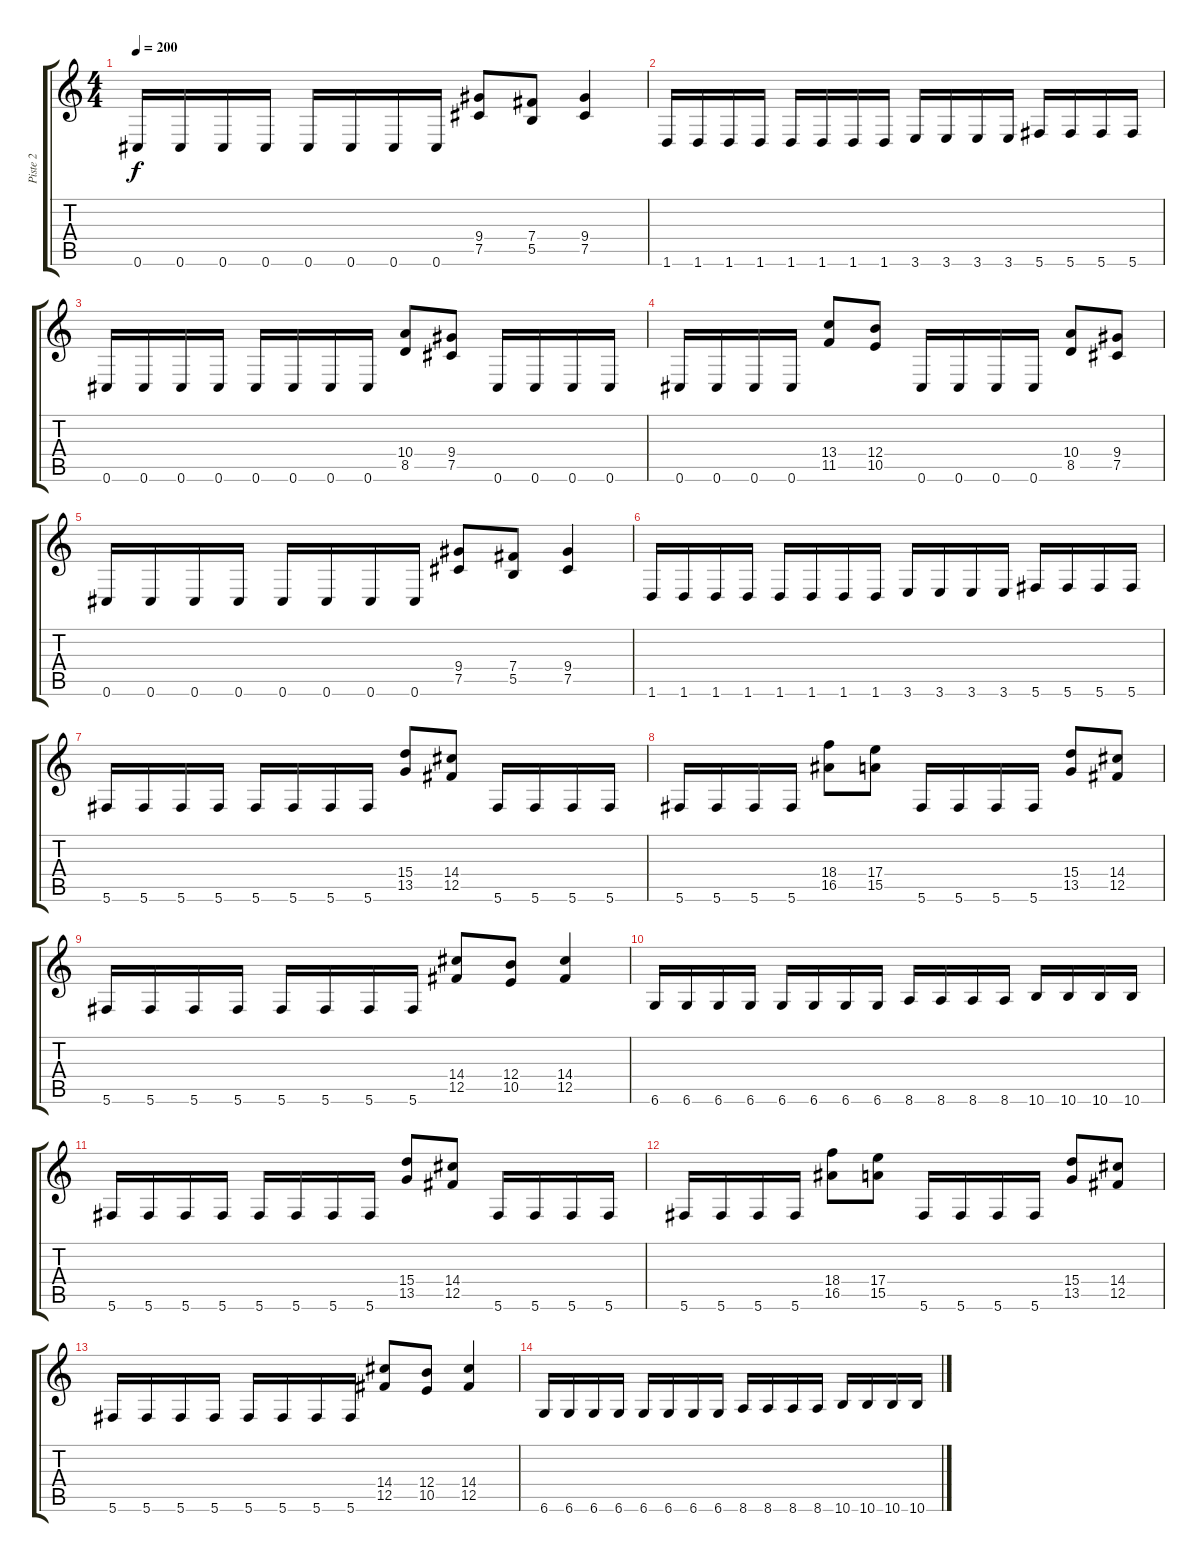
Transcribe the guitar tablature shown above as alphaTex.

\track ("Piste 2" "Piste 2") {instrument distortionguitar}
\staff {score tabs}
\tuning (Db4 Ab3 E3 B2 Gb2 Db2) {hide}
\ts (4 4)
\tempo 200
\clef g2
\ks c
0.6.16{dy f} 0.6.16 0.6.16 0.6.16 0.6.16 0.6.16 0.6.16 0.6.16 (9.4 7.5).8 (7.4 5.5).8 (9.4 7.5).4 |
1.6.16 1.6.16 1.6.16 1.6.16 1.6.16 1.6.16 1.6.16 1.6.16 3.6.16 3.6.16 3.6.16 3.6.16 5.6.16 5.6.16 5.6.16 5.6.16 |
0.6.16 0.6.16 0.6.16 0.6.16 0.6.16 0.6.16 0.6.16 0.6.16 (10.4 8.5).8 (9.4 7.5).8 0.6.16 0.6.16 0.6.16 0.6.16 |
0.6.16 0.6.16 0.6.16 0.6.16 (13.4 11.5).8 (12.4 10.5).8 0.6.16 0.6.16 0.6.16 0.6.16 (10.4 8.5).8 (9.4 7.5).8 |
0.6.16 0.6.16 0.6.16 0.6.16 0.6.16 0.6.16 0.6.16 0.6.16 (9.4 7.5).8 (7.4 5.5).8 (9.4 7.5).4 |
1.6.16 1.6.16 1.6.16 1.6.16 1.6.16 1.6.16 1.6.16 1.6.16 3.6.16 3.6.16 3.6.16 3.6.16 5.6.16 5.6.16 5.6.16 5.6.16 |
5.6.16 5.6.16 5.6.16 5.6.16 5.6.16 5.6.16 5.6.16 5.6.16 (15.4 13.5).8 (14.4 12.5).8 5.6.16 5.6.16 5.6.16 5.6.16 |
5.6.16 5.6.16 5.6.16 5.6.16 (18.4 16.5).8 (17.4 15.5).8 5.6.16 5.6.16 5.6.16 5.6.16 (15.4 13.5).8 (14.4 12.5).8 |
5.6.16 5.6.16 5.6.16 5.6.16 5.6.16 5.6.16 5.6.16 5.6.16 (14.4 12.5).8 (12.4 10.5).8 (14.4 12.5).4 |
6.6.16 6.6.16 6.6.16 6.6.16 6.6.16 6.6.16 6.6.16 6.6.16 8.6.16 8.6.16 8.6.16 8.6.16 10.6.16 10.6.16 10.6.16 10.6.16 |
5.6.16 5.6.16 5.6.16 5.6.16 5.6.16 5.6.16 5.6.16 5.6.16 (15.4 13.5).8 (14.4 12.5).8 5.6.16 5.6.16 5.6.16 5.6.16 |
5.6.16 5.6.16 5.6.16 5.6.16 (18.4 16.5).8 (17.4 15.5).8 5.6.16 5.6.16 5.6.16 5.6.16 (15.4 13.5).8 (14.4 12.5).8 |
5.6.16 5.6.16 5.6.16 5.6.16 5.6.16 5.6.16 5.6.16 5.6.16 (14.4 12.5).8 (12.4 10.5).8 (14.4 12.5).4 |
6.6.16 6.6.16 6.6.16 6.6.16 6.6.16 6.6.16 6.6.16 6.6.16 8.6.16 8.6.16 8.6.16 8.6.16 10.6.16 10.6.16 10.6.16 10.6.16
